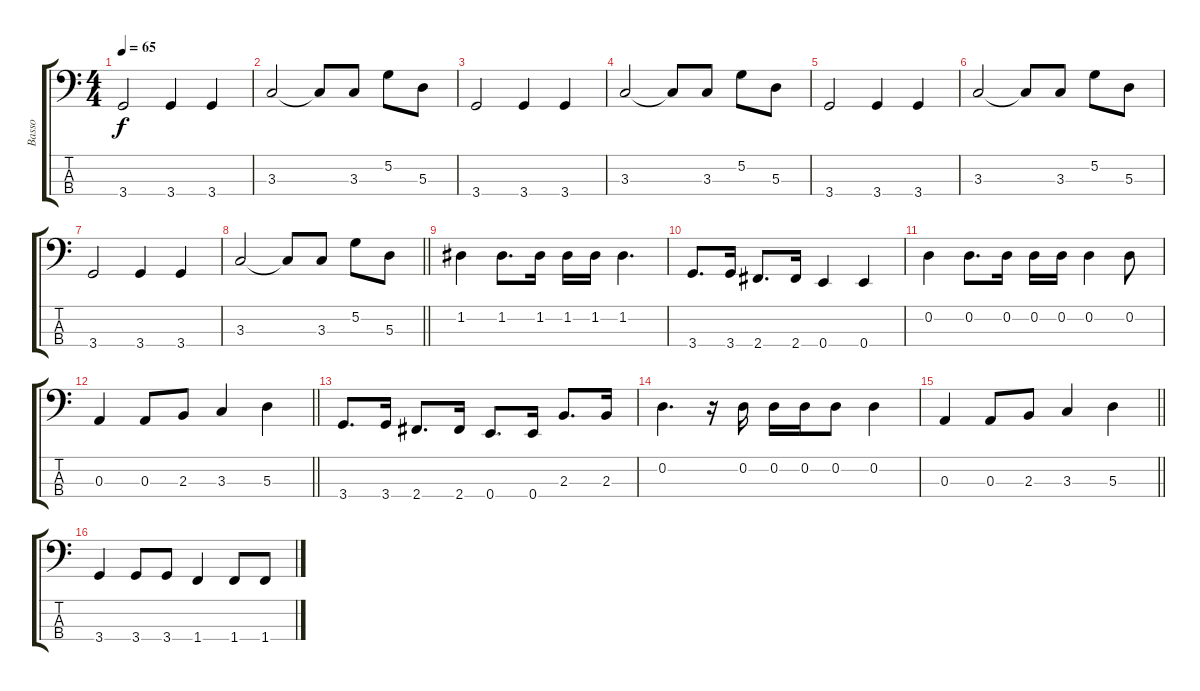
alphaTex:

\track ("Basso" "Basso") {instrument electricbassfinger}
\staff {score tabs}
\tuning (G2 D2 A1 E1) {hide}
\ts (4 4)
\tempo 65
\clef f4
\ks c
3.4.2{dy f} 3.4.4 3.4.4 |
3.3.2 3.3{t}.8 3.3.8 5.2.8 5.3.8 |
3.4.2 3.4.4 3.4.4 |
3.3.2 3.3{t}.8 3.3.8 5.2.8 5.3.8 |
3.4.2 3.4.4 3.4.4 |
3.3.2 3.3{t}.8 3.3.8 5.2.8 5.3.8 |
3.4.2 3.4.4 3.4.4 |
\barLineRight lightlight
3.3.2 3.3{t}.8 3.3.8 5.2.8 5.3.8 |
1.2.4 1.2.8{d} 1.2.16 1.2.16 1.2.16 1.2.4{d} |
3.4.8{d} 3.4.16 2.4.8{d} 2.4.16 0.4.4 0.4.4 |
0.2.4 0.2.8{d} 0.2.16 0.2.16 0.2.16 0.2.4 0.2.8 |
\barLineRight lightlight
0.3.4 0.3.8 2.3.8 3.3.4 5.3.4 |
3.4.8{d} 3.4.16 2.4.8{d} 2.4.16 0.4.8{d} 0.4.16 2.3.8{d} 2.3.16 |
0.2.4{d} r.16 0.2.16 0.2.16 0.2.16 0.2.8 0.2.4 |
\barLineRight lightlight
0.3.4 0.3.8 2.3.8 3.3.4 5.3.4 |
3.4.4 3.4.8 3.4.8 1.4.4 1.4.8 1.4.8
